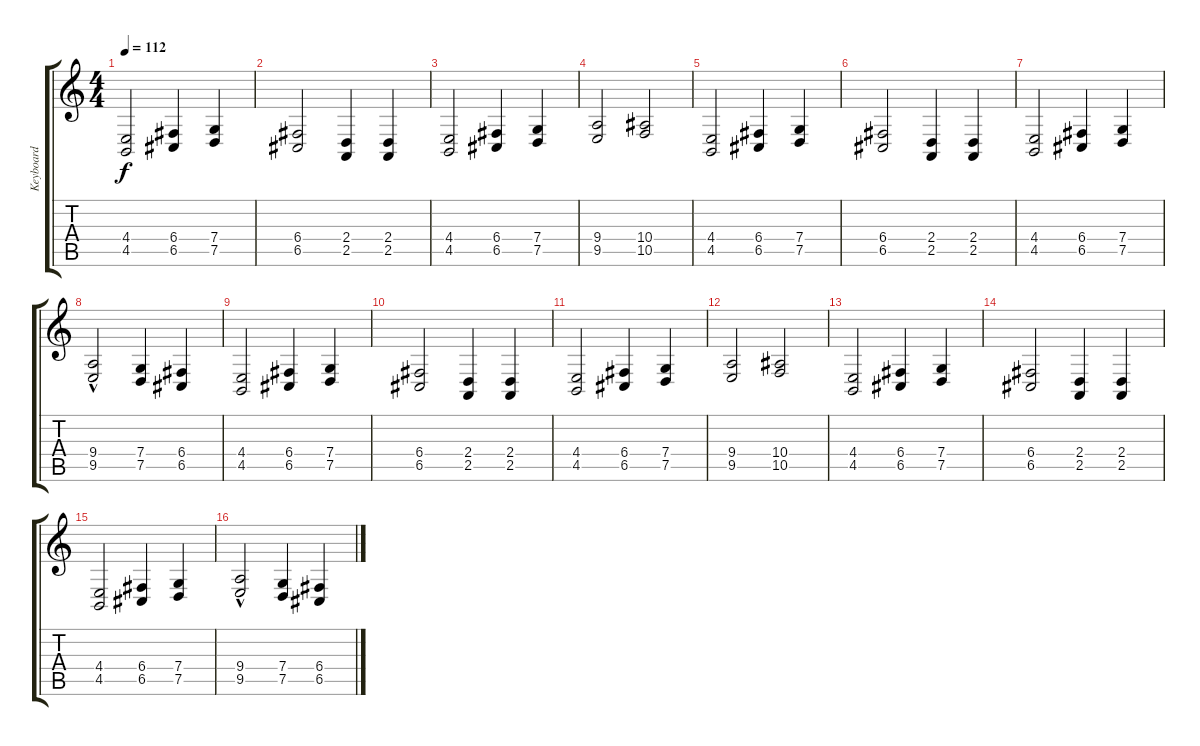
\track ("Keyboard" "Keyboard") {instrument stringensemble1}
\staff {score tabs}
\tuning (D4 A3 F3 C3 G2 D2) {hide}
\ts (4 4)
\tempo 112
\clef g2
\ks c
(4.4 4.5).2{dy f} (6.4 6.5).4 (7.4 7.5).4 |
(6.4 6.5).2 (2.4 2.5).4 (2.4 2.5).4 |
(4.4 4.5).2 (6.4 6.5).4 (7.4 7.5).4 |
(9.4 9.5).2 (10.4 10.5).2 |
(4.4 4.5).2 (6.4 6.5).4 (7.4 7.5).4 |
(6.4 6.5).2 (2.4 2.5).4 (2.4 2.5).4 |
(4.4 4.5).2 (6.4 6.5).4 (7.4 7.5).4 |
(9.4 9.5{hac}).2 (7.4 7.5).4 (6.4 6.5).4 |
(4.4 4.5).2 (6.4 6.5).4 (7.4 7.5).4 |
(6.4 6.5).2 (2.4 2.5).4 (2.4 2.5).4 |
(4.4 4.5).2 (6.4 6.5).4 (7.4 7.5).4 |
(9.4 9.5).2 (10.4 10.5).2 |
(4.4 4.5).2 (6.4 6.5).4 (7.4 7.5).4 |
(6.4 6.5).2 (2.4 2.5).4 (2.4 2.5).4 |
(4.4 4.5).2 (6.4 6.5).4 (7.4 7.5).4 |
(9.4 9.5{hac}).2 (7.4 7.5).4 (6.4 6.5).4
